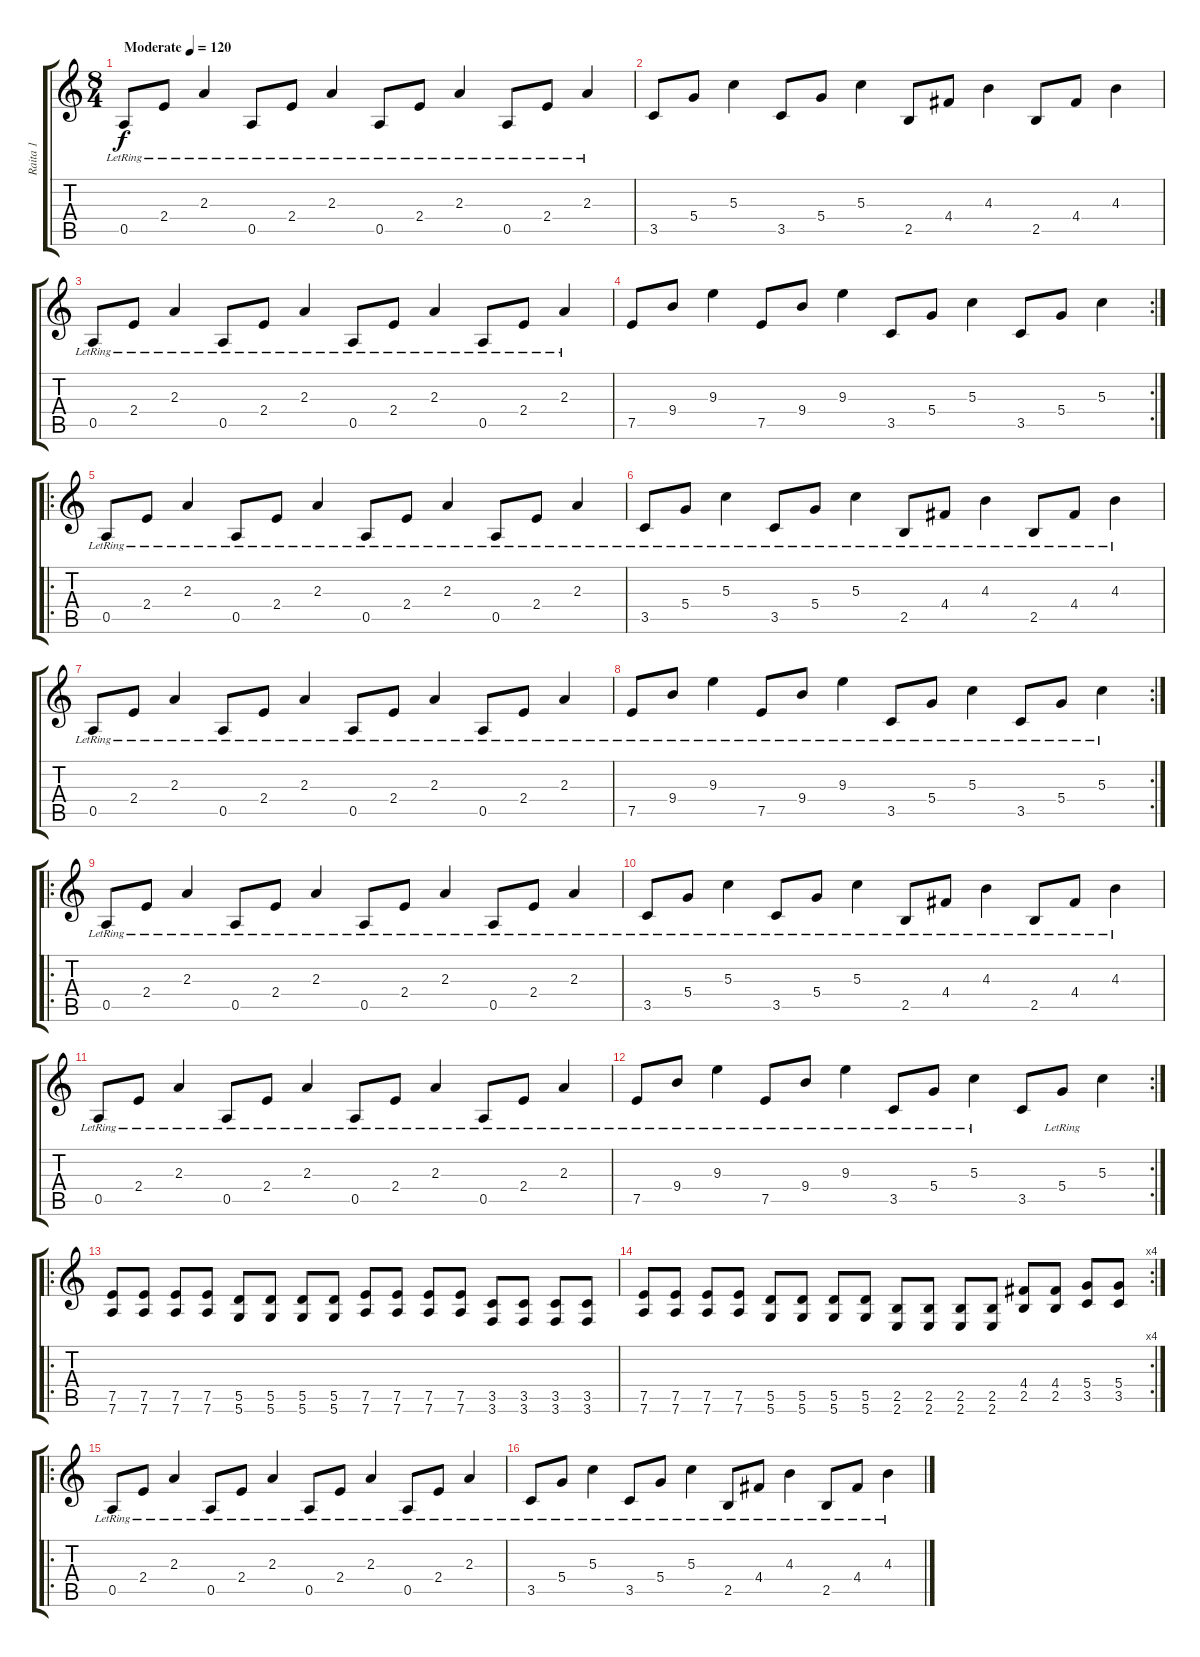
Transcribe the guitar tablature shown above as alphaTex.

\track ("Raita 1" "Raita 1") {instrument overdrivenguitar}
\staff {score tabs}
\tuning (E4 B3 G3 D3 A2 D2) {hide}
\ts (8 4)
\tempo (120 "Moderate")
\clef g2
\ks c
0.5{lr}.8{dy f instrument overdrivenguitar} 2.4{lr}.8 2.3{lr}.4 0.5{lr}.8 2.4{lr}.8 2.3{lr}.4 0.5{lr}.8 2.4{lr}.8 2.3{lr}.4 0.5{lr}.8 2.4{lr}.8 2.3{lr}.4 |
3.5.8 5.4.8 5.3.4 3.5.8 5.4.8 5.3.4 2.5.8 4.4.8 4.3.4 2.5.8 4.4.8 4.3.4 |
0.5{lr}.8 2.4{lr}.8 2.3{lr}.4 0.5{lr}.8 2.4{lr}.8 2.3{lr}.4 0.5{lr}.8 2.4{lr}.8 2.3{lr}.4 0.5{lr}.8 2.4{lr}.8 2.3{lr}.4 |
\rc 2
7.5.8 9.4.8 9.3.4 7.5.8 9.4.8 9.3.4 3.5.8 5.4.8 5.3.4 3.5.8 5.4.8 5.3.4 |
\ro
0.5{lr}.8 2.4{lr}.8 2.3{lr}.4 0.5{lr}.8 2.4{lr}.8 2.3{lr}.4 0.5{lr}.8 2.4{lr}.8 2.3{lr}.4 0.5{lr}.8 2.4{lr}.8 2.3{lr}.4 |
3.5{lr}.8 5.4{lr}.8 5.3{lr}.4 3.5{lr}.8 5.4{lr}.8 5.3{lr}.4 2.5{lr}.8 4.4{lr}.8 4.3{lr}.4 2.5{lr}.8 4.4{lr}.8 4.3{lr}.4 |
0.5{lr}.8 2.4{lr}.8 2.3{lr}.4 0.5{lr}.8 2.4{lr}.8 2.3{lr}.4 0.5{lr}.8 2.4{lr}.8 2.3{lr}.4 0.5{lr}.8 2.4{lr}.8 2.3{lr}.4 |
\rc 2
7.5{lr}.8 9.4{lr}.8 9.3{lr}.4 7.5{lr}.8 9.4{lr}.8 9.3{lr}.4 3.5{lr}.8 5.4{lr}.8 5.3{lr}.4 3.5{lr}.8 5.4{lr}.8 5.3{lr}.4 |
\ro
0.5{lr}.8 2.4{lr}.8 2.3{lr}.4 0.5{lr}.8 2.4{lr}.8 2.3{lr}.4 0.5{lr}.8 2.4{lr}.8 2.3{lr}.4 0.5{lr}.8 2.4{lr}.8 2.3{lr}.4 |
3.5{lr}.8 5.4{lr}.8 5.3{lr}.4 3.5{lr}.8 5.4{lr}.8 5.3{lr}.4 2.5{lr}.8 4.4{lr}.8 4.3{lr}.4 2.5{lr}.8 4.4{lr}.8 4.3{lr}.4 |
0.5{lr}.8 2.4{lr}.8 2.3{lr}.4 0.5{lr}.8 2.4{lr}.8 2.3{lr}.4 0.5{lr}.8 2.4{lr}.8 2.3{lr}.4 0.5{lr}.8 2.4{lr}.8 2.3{lr}.4 |
\rc 2
7.5{lr}.8 9.4{lr}.8 9.3{lr}.4 7.5{lr}.8 9.4{lr}.8 9.3{lr}.4 3.5{lr}.8 5.4{lr}.8 5.3{lr}.4 3.5.8 5.4{lr}.8 5.3.4 |
\ro
(7.5 7.6).8 (7.5 7.6).8 (7.5 7.6).8 (7.5 7.6).8 (5.5 5.6).8 (5.5 5.6).8 (5.5 5.6).8 (5.5 5.6).8 (7.5 7.6).8 (7.5 7.6).8 (7.5 7.6).8 (7.5 7.6).8 (3.5 3.6).8 (3.5 3.6).8 (3.5 3.6).8 (3.5 3.6).8 |
\rc 4
(7.5 7.6).8 (7.5 7.6).8 (7.5 7.6).8 (7.5 7.6).8 (5.5 5.6).8 (5.5 5.6).8 (5.5 5.6).8 (5.5 5.6).8 (2.5 2.6).8 (2.5 2.6).8 (2.5 2.6).8 (2.5 2.6).8 (4.4 2.5).8 (4.4 2.5).8 (5.4 3.5).8 (5.4 3.5).8 |
\ro
0.5{lr}.8 2.4{lr}.8 2.3{lr}.4 0.5{lr}.8 2.4{lr}.8 2.3{lr}.4 0.5{lr}.8 2.4{lr}.8 2.3{lr}.4 0.5{lr}.8 2.4{lr}.8 2.3{lr}.4 |
3.5{lr}.8 5.4{lr}.8 5.3{lr}.4 3.5{lr}.8 5.4{lr}.8 5.3{lr}.4 2.5{lr}.8 4.4{lr}.8 4.3{lr}.4 2.5{lr}.8 4.4{lr}.8 4.3{lr}.4
